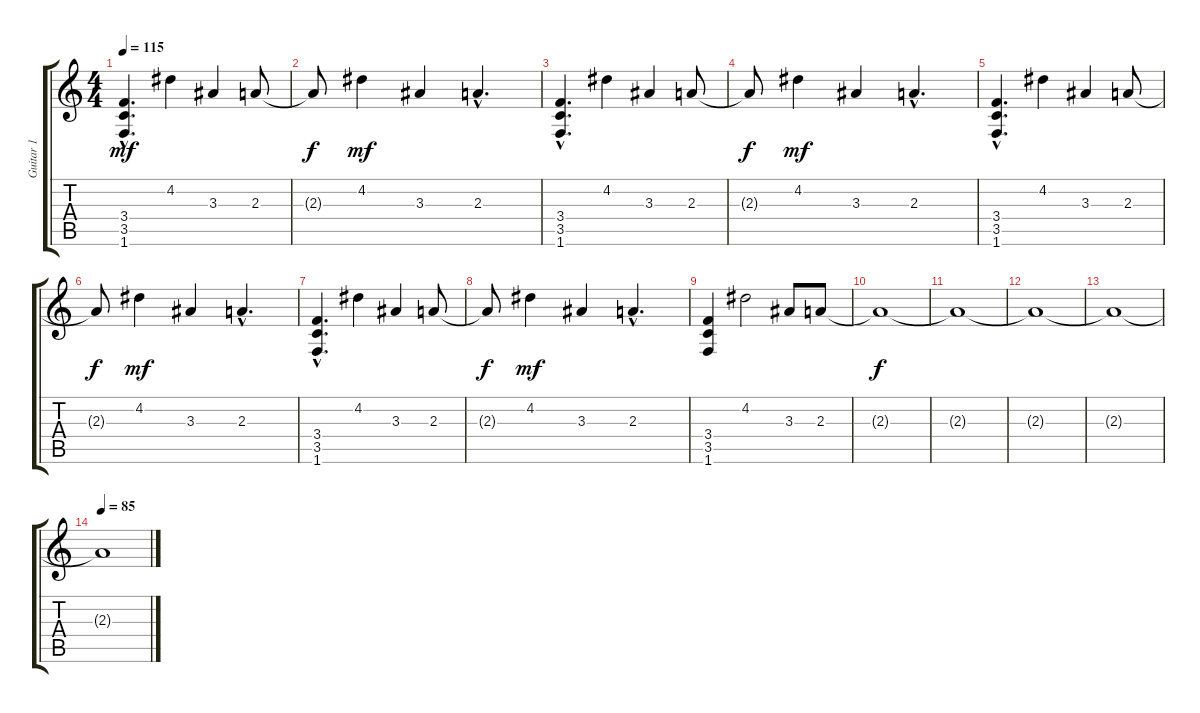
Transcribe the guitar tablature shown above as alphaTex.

\track ("Guitar 1" "Guitar 1") {instrument distortionguitar}
\staff {score tabs}
\tuning (E4 B3 G3 D3 A2 E2) {hide}
\ts (4 4)
\tempo 115
\clef g2
\ks c
(3.4{hac} 3.5{hac} 1.6{hac}).4{d dy mf} 4.2.4 3.3.4 2.3.8 |
2.3{t}.8{dy f} 4.2.4{dy mf} 3.3.4 2.3{hac}.4{d} |
(3.4{hac} 3.5{hac} 1.6{hac}).4{d} 4.2.4 3.3.4 2.3.8 |
2.3{t}.8{dy f} 4.2.4{dy mf} 3.3.4 2.3{hac}.4{d} |
(3.4{hac} 3.5{hac} 1.6{hac}).4{d} 4.2.4 3.3.4 2.3.8 |
2.3{t}.8{dy f} 4.2.4{dy mf} 3.3.4 2.3{hac}.4{d} |
(3.4{hac} 3.5{hac} 1.6{hac}).4{d} 4.2.4 3.3.4 2.3.8 |
2.3{t}.8{dy f} 4.2.4{dy mf} 3.3.4 2.3{hac}.4{d} |
(3.4 3.5 1.6).4 4.2.2 3.3.8 2.3.8{volume 12} |
2.3{t}.1{dy f} |
2.3{t}.1 |
2.3{t}.1 |
2.3{t}.1 |
\tempo 85
2.3{t}.1
